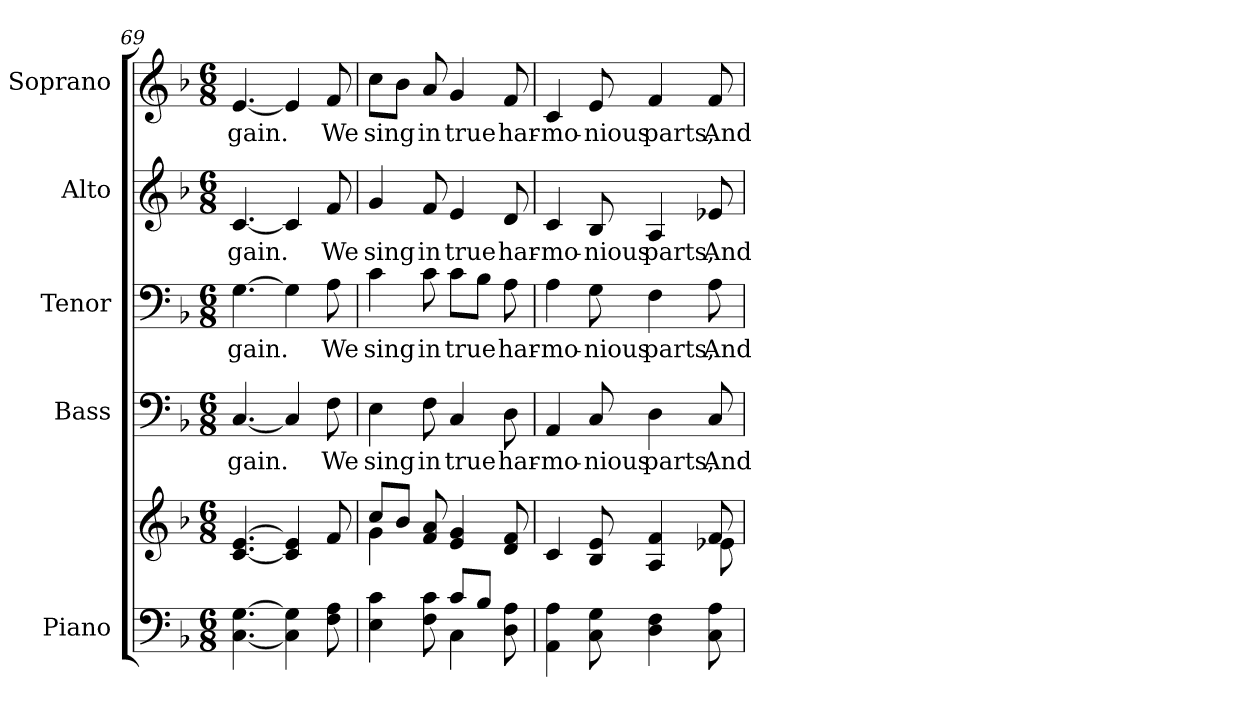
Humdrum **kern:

**kern	**kern	**kern	**text	**kern	**text	**kern	**text	**kern	**text
*part5	*part5	*part4	*part4	*part3	*part3	*part2	*part2	*part1	*part1
*staff6	*staff5	*staff4	*staff4	*staff3	*staff3	*staff2	*staff2	*staff1	*staff1
*I"Piano	*	*I"Bass	*	*I"Tenor	*	*I"Alto	*	*I"Soprano	*
*I'Pno.	*	*I'B.	*	*I'T.	*	*I'A.	*	*I'S.	*
*clefF4	*clefG2	*clefF4	*	*clefF4	*	*clefG2	*	*clefG2	*
*k[b-]	*k[b-]	*k[b-]	*	*k[b-]	*	*k[b-]	*	*k[b-]	*
*F:	*F:	*F:	*	*F:	*	*F:	*	*F:	*
*M6/8	*M6/8	*M6/8	*	*M6/8	*	*M6/8	*	*M6/8	*
=69	=69	=69	=69	=69	=69	=69	=69	=69	=69
!	!	!	!LO:LY:b:color=#000000	!	!	!	!	!	!
!	!	!	!	!	!LO:LY:b:color=#000000	!	!	!	!
!	!	!	!	!	!	!	!LO:LY:b:color=#000000	!	!
!	!	!	!	!	!	!	!	!	!LO:LY:b:color=#000000
[<4.Ci\ [>4.Gi	[<4.ci/ [>4.ei	[<4.Ci/	-gain.	[>4.Gi\	-gain.	[<4.ci/	-gain.	[<4.ei/	-gain.
4Ci\] 4Gi]	4ci/] 4ei]	4Ci/]	.	4Gi\]	.	4ci/]	.	4ei/]	.
!	!	!	!LO:LY:b:color=#000000	!	!	!	!	!	!
!	!	!	!	!	!LO:LY:b:color=#000000	!	!	!	!
!	!	!	!	!	!	!	!LO:LY:b:color=#000000	!	!
!	!	!	!	!	!	!	!	!	!LO:LY:b:color=#000000
8Fi\ 8Ai	8fi/	8Fi\	We	8Ai\	We	8fi/	We	8fi/	We
!!LO:PB:g=z
=70	=70	=70	=70	=70	=70	=70	=70	=70	=70
*^	*^	*	*	*	*	*	*	*	*
!	!	!	!	!	!LO:LY:b:color=#000000	!	!	!	!	!	!
!	!	!	!	!	!	!	!LO:LY:b:color=#000000	!	!	!	!
!	!	!	!	!	!	!	!	!	!LO:LY:b:color=#000000	!	!
!	!	!	!	!	!	!	!	!	!	!	!LO:LY:b:color=#000000
4Ei\ 4ci	4.ryy	8cci/L	4gi\	4Ei\	sing	4ci\	sing	4gi/	sing	8cci\L	sing
.	.	8b-i/J	.	.	.	.	.	.	.	8b-i\J	.
!	!	!	!	!	!LO:LY:b:color=#000000	!	!	!	!	!	!
!	!	!	!	!	!	!	!LO:LY:b:color=#000000	!	!	!	!
!	!	!	!	!	!	!	!	!	!LO:LY:b:color=#000000	!	!
!	!	!	!	!	!	!	!	!	!	!	!LO:LY:b:color=#000000
8Fi\ 8ci	.	8fi/ 8ai	8ryy	8Fi\	in	8ci\	in	8fi/	in	8ai/	in
!	!	!	!	!	!LO:LY:b:color=#000000	!	!	!	!	!	!
!	!	!	!	!	!	!	!LO:LY:b:color=#000000	!	!	!	!
!	!	!	!	!	!	!	!	!	!LO:LY:b:color=#000000	!	!
!	!	!	!	!	!	!	!	!	!	!	!LO:LY:b:color=#000000
8ci/L	4Ci\	4ei/ 4gi	4.ryy	4Ci/	true	8ci\L	true	4ei/	true	4gi/	true
8B-i/J	.	.	.	.	.	8B-i\J	.	.	.	.	.
!	!	!	!	!	!LO:LY:b:color=#000000	!	!	!	!	!	!
!	!	!	!	!	!	!	!LO:LY:b:color=#000000	!	!	!	!
!	!	!	!	!	!	!	!	!	!LO:LY:b:color=#000000	!	!
!	!	!	!	!	!	!	!	!	!	!	!LO:LY:b:color=#000000
8Di\ 8Ai	8ryy	8di/ 8fi	.	8Di\	har-	8Ai\	har-	8di/	har-	8fi/	har-
*v	*v	*	*	*	*	*	*	*	*	*	*
=71	=71	=71	=71	=71	=71	=71	=71	=71	=71	=71
*^	*	*	*	*	*	*	*	*	*	*
!	!	!	!	!	!LO:LY:b:color=#000000	!	!	!	!	!	!
*v	*v	*	*	*	*	*	*	*	*	*	*
*^	*	*	*	*	*	*	*	*	*	*
!	!	!	!	!	!	!	!LO:LY:b:color=#000000	!	!	!	!
*v	*v	*	*	*	*	*	*	*	*	*	*
*^	*	*	*	*	*	*	*	*	*	*
!	!	!	!	!	!	!	!	!	!LO:LY:b:color=#000000	!	!
*v	*v	*	*	*	*	*	*	*	*	*	*
*^	*	*	*	*	*	*	*	*	*	*
!	!	!	!	!	!	!	!	!	!	!	!LO:LY:b:color=#000000
*v	*v	*	*	*	*	*	*	*	*	*	*
4AAi\ 4Ai	4ci/	4.ryy	4AAi/	-mo-	4Ai\	-mo-	4ci/	-mo-	4ci/	-mo-
!	!	!	!	!LO:LY:b:color=#000000	!	!	!	!	!	!
!	!	!	!	!	!	!LO:LY:b:color=#000000	!	!	!	!
!	!	!	!	!	!	!	!	!LO:LY:b:color=#000000	!	!
!	!	!	!	!	!	!	!	!	!	!LO:LY:b:color=#000000
8Ci\ 8Gi	8B-i/ 8ei	.	8Ci/	-nious	8Gi\	-nious	8B-i/	-nious	8ei/	-nious
!	!	!	!	!LO:LY:b:color=#000000	!	!	!	!	!	!
!	!	!	!	!	!	!LO:LY:b:color=#000000	!	!	!	!
!	!	!	!	!	!	!	!	!LO:LY:b:color=#000000	!	!
!	!	!	!	!	!	!	!	!	!	!LO:LY:b:color=#000000
4Di\ 4Fi	4Ai/ 4fi	8ryy	4Di\	parts,	4Fi\	parts,	4Ai/	parts,	4fi/	parts,
.	.	8ryy	.	.	.	.	.	.	.	.
!	!	!	!	!LO:LY:b:color=#000000	!	!	!	!	!	!
!	!	!	!	!	!	!LO:LY:b:color=#000000	!	!	!	!
!	!	!	!	!	!	!	!	!LO:LY:b:color=#000000	!	!
*	*	*	*	*	*	*	*	*	*MM105	*
!	!	!	!	!	!	!	!	!	!	!LO:LY:b:color=#000000
8Ci\ 8Ai	8fi/	8e-Xi\	8Ci/	And	8Ai\	And	8e-Xi/	And	8fi/	And
*	*v	*v	*	*	*	*	*	*	*	*
=	=	=	=	=	=	=	=	=	=
*-	*-	*-	*-	*-	*-	*-	*-	*-	*-
